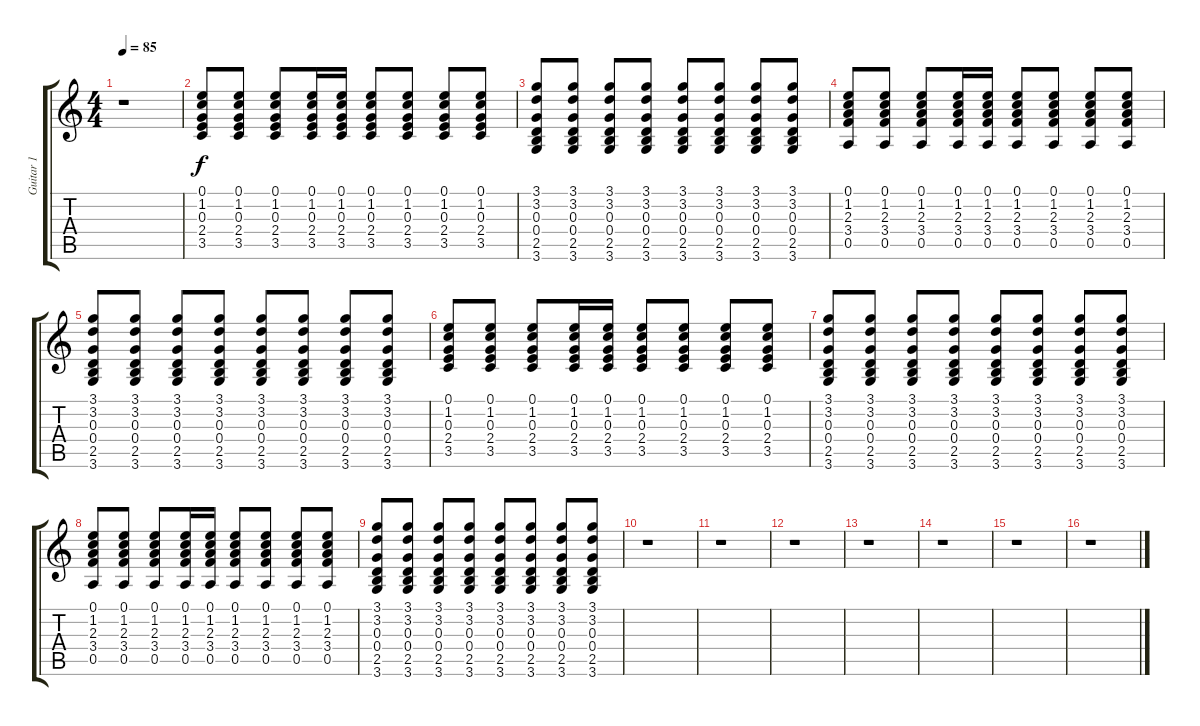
\track ("Guitar 1" "Guitar 1") {instrument acousticguitarsteel}
\staff {score tabs}
\tuning (E4 B3 G3 D3 A2 E2) {hide}
\ts (4 4)
\tempo 85
\clef g2
\ks c
r.1{dy f} |
(0.1 1.2 0.3 2.4 3.5).8 (0.1 1.2 0.3 2.4 3.5).8 (0.1 1.2 0.3 2.4 3.5).8 (0.1 1.2 0.3 2.4 3.5).16 (0.1 1.2 0.3 2.4 3.5).16 (0.1 1.2 0.3 2.4 3.5).8 (0.1 1.2 0.3 2.4 3.5).8 (0.1 1.2 0.3 2.4 3.5).8 (0.1 1.2 0.3 2.4 3.5).8 |
(3.1 3.2 0.3 0.4 2.5 3.6).8 (3.1 3.2 0.3 0.4 2.5 3.6).8 (3.1 3.2 0.3 0.4 2.5 3.6).8 (3.1 3.2 0.3 0.4 2.5 3.6).8 (3.1 3.2 0.3 0.4 2.5 3.6).8 (3.1 3.2 0.3 0.4 2.5 3.6).8 (3.1 3.2 0.3 0.4 2.5 3.6).8 (3.1 3.2 0.3 0.4 2.5 3.6).8 |
(0.1 1.2 2.3 3.4 0.5).8 (0.1 1.2 2.3 3.4 0.5).8 (0.1 1.2 2.3 3.4 0.5).8 (0.1 1.2 2.3 3.4 0.5).16 (0.1 1.2 2.3 3.4 0.5).16 (0.1 1.2 2.3 3.4 0.5).8 (0.1 1.2 2.3 3.4 0.5).8 (0.1 1.2 2.3 3.4 0.5).8 (0.1 1.2 2.3 3.4 0.5).8 |
(3.1 3.2 0.3 0.4 2.5 3.6).8 (3.1 3.2 0.3 0.4 2.5 3.6).8 (3.1 3.2 0.3 0.4 2.5 3.6).8 (3.1 3.2 0.3 0.4 2.5 3.6).8 (3.1 3.2 0.3 0.4 2.5 3.6).8 (3.1 3.2 0.3 0.4 2.5 3.6).8 (3.1 3.2 0.3 0.4 2.5 3.6).8 (3.1 3.2 0.3 0.4 2.5 3.6).8 |
(0.1 1.2 0.3 2.4 3.5).8 (0.1 1.2 0.3 2.4 3.5).8 (0.1 1.2 0.3 2.4 3.5).8 (0.1 1.2 0.3 2.4 3.5).16 (0.1 1.2 0.3 2.4 3.5).16 (0.1 1.2 0.3 2.4 3.5).8 (0.1 1.2 0.3 2.4 3.5).8 (0.1 1.2 0.3 2.4 3.5).8 (0.1 1.2 0.3 2.4 3.5).8 |
(3.1 3.2 0.3 0.4 2.5 3.6).8 (3.1 3.2 0.3 0.4 2.5 3.6).8 (3.1 3.2 0.3 0.4 2.5 3.6).8 (3.1 3.2 0.3 0.4 2.5 3.6).8 (3.1 3.2 0.3 0.4 2.5 3.6).8 (3.1 3.2 0.3 0.4 2.5 3.6).8 (3.1 3.2 0.3 0.4 2.5 3.6).8 (3.1 3.2 0.3 0.4 2.5 3.6).8 |
(0.1 1.2 2.3 3.4 0.5).8 (0.1 1.2 2.3 3.4 0.5).8 (0.1 1.2 2.3 3.4 0.5).8 (0.1 1.2 2.3 3.4 0.5).16 (0.1 1.2 2.3 3.4 0.5).16 (0.1 1.2 2.3 3.4 0.5).8 (0.1 1.2 2.3 3.4 0.5).8 (0.1 1.2 2.3 3.4 0.5).8 (0.1 1.2 2.3 3.4 0.5).8 |
(3.1 3.2 0.3 0.4 2.5 3.6).8 (3.1 3.2 0.3 0.4 2.5 3.6).8 (3.1 3.2 0.3 0.4 2.5 3.6).8 (3.1 3.2 0.3 0.4 2.5 3.6).8 (3.1 3.2 0.3 0.4 2.5 3.6).8 (3.1 3.2 0.3 0.4 2.5 3.6).8 (3.1 3.2 0.3 0.4 2.5 3.6).8 (3.1 3.2 0.3 0.4 2.5 3.6).8 |
r.1 |
r.1 |
r.1 |
r.1 |
r.1 |
r.1 |
r.1
